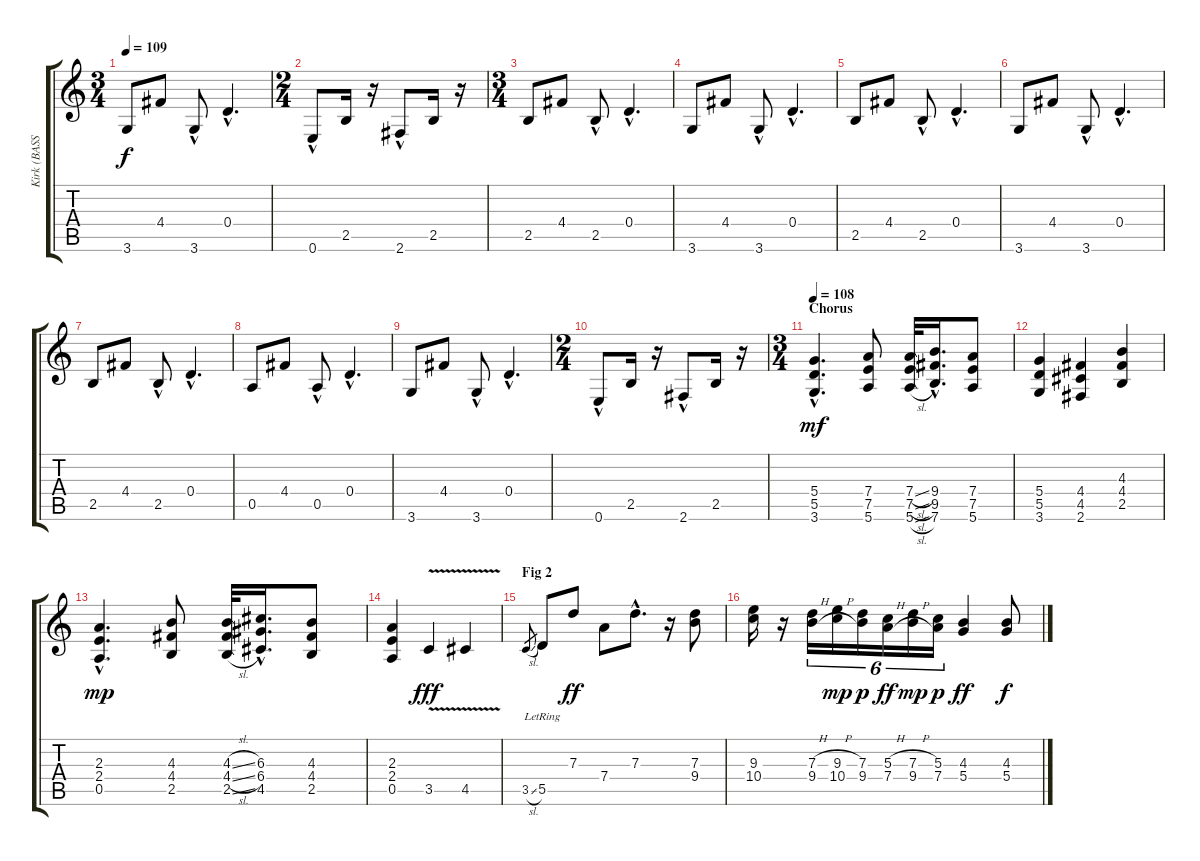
\track ("Kirk (BASS)" "Kirk (BASS") {instrument acousticguitarsteel}
\staff {score tabs}
\tuning (E4 B3 G3 D3 A2 E2) {hide}
\ts (3 4)
\tempo 109
\clef g2
\ks c
3.6.8{dy f} 4.4.8 3.6{hac}.8 0.4{hac}.4{d} |
\ts (2 4)
0.6{hac}.8 2.5.16 r.16 2.6{hac}.8 2.5.16 r.16 |
\ts (3 4)
2.5.8 4.4.8 2.5{hac}.8 0.4{hac}.4{d} |
3.6.8 4.4.8 3.6{hac}.8 0.4{hac}.4{d} |
2.5.8 4.4.8 2.5{hac}.8 0.4{hac}.4{d} |
3.6.8 4.4.8 3.6{hac}.8 0.4{hac}.4{d} |
2.5.8 4.4.8 2.5{hac}.8 0.4{hac}.4{d} |
0.5.8 4.4.8 0.5{hac}.8 0.4{hac}.4{d} |
3.6.8 4.4.8 3.6{hac}.8 0.4{hac}.4{d} |
\ts (2 4)
0.6{hac}.8 2.5.16 r.16 2.6{hac}.8 2.5.16 r.16 |
\ts (3 4)
\section ("" "Chorus")
\tempo 108
(5.4{hac} 5.5{hac} 3.6{hac}).4{d dy mf instrument overdrivenguitar} (7.4 7.5 5.6).8 (7.4{sl} 7.5{sl} 5.6{sl}).32 (9.4{hac} 9.5{hac} 7.6{hac}).16{d} (7.4 7.5 5.6).8 |
(5.4 5.5 3.6).4 (4.4 4.5 2.6).4 (4.3 4.4 2.5).4 |
(2.3{hac} 2.4{hac} 0.5{hac}).4{d dy mp} (4.3 4.4 2.5).8 (4.3{sl} 4.4{sl} 2.5{sl}).32 (6.3{hac} 6.4{hac} 4.5{hac}).16{d} (4.3 4.4 2.5).8 |
(2.3 2.4 0.5).4 3.5{v}.4{dy fff} 4.5{v}.4 |
\section ("" "Fig 2")
3.5{sl}.8{gr} 5.5{lr}.8 7.3.8{dy ff instrument acousticguitarsteel} 7.4.8 7.3{hac}.8{d} r.16 (7.3 9.4).8 |
(9.3 10.4).16 r.16 (7.3{h} 9.4{h}).16{tu (6 4)} (9.3{h} 10.4{h}).16{tu (6 4) dy mp} (7.3 9.4).16{tu (6 4) dy p} (5.3{h} 7.4{h}).16{tu (6 4) dy ff} (7.3{h} 9.4{h}).16{tu (6 4) dy mp} (5.3 7.4).16{tu (6 4) dy p} (4.3 5.4).4{dy ff} (4.3 5.4).8{dy f}
